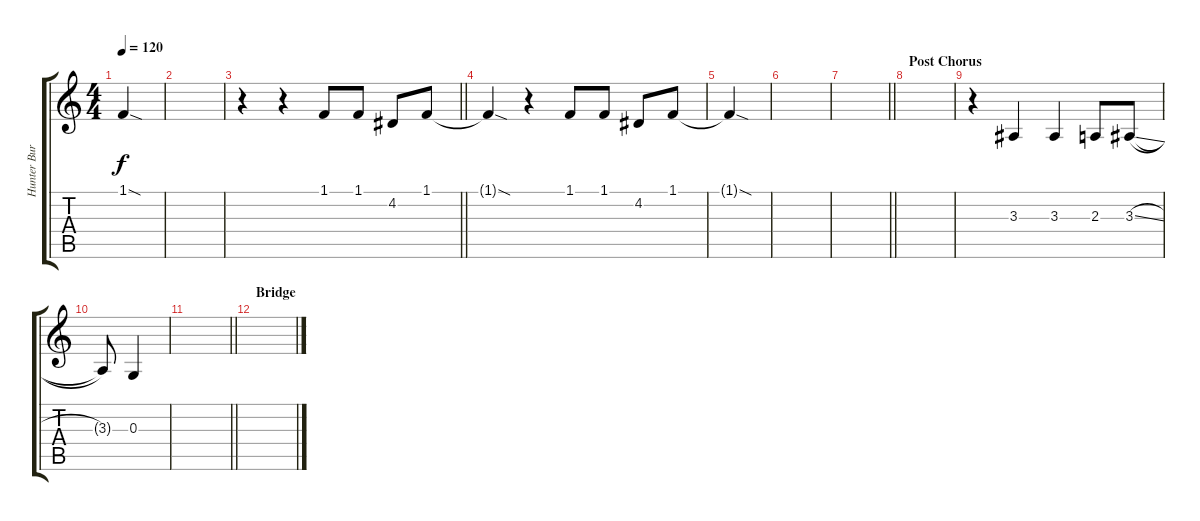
\track ("Hunter Burgan (Backup Vocals/Harmonies)" "Hunter Bur") {instrument oboe}
\staff {score tabs}
\tuning (E4 B3 G3 D3 A2 E2) {hide}
\ts (4 4)
\tempo 120
\clef g2
\ks c
1.1{sod t}.4{dy f} |
|
\barLineRight lightlight
r.4 r.4 1.1.8 1.1.8 4.2.8 1.1.8 |
1.1{sod t}.4 r.4 1.1.8 1.1.8 4.2.8 1.1.8 |
1.1{sod t}.4 |
|
\barLineRight lightlight
|
\section ("" "Post Chorus")
|
r.4 3.3.4 3.3.4 2.3.8 3.3{sl}.8 |
3.3{t}.8 0.3.4 |
\barLineRight lightlight
|
\section ("" "Bridge")
